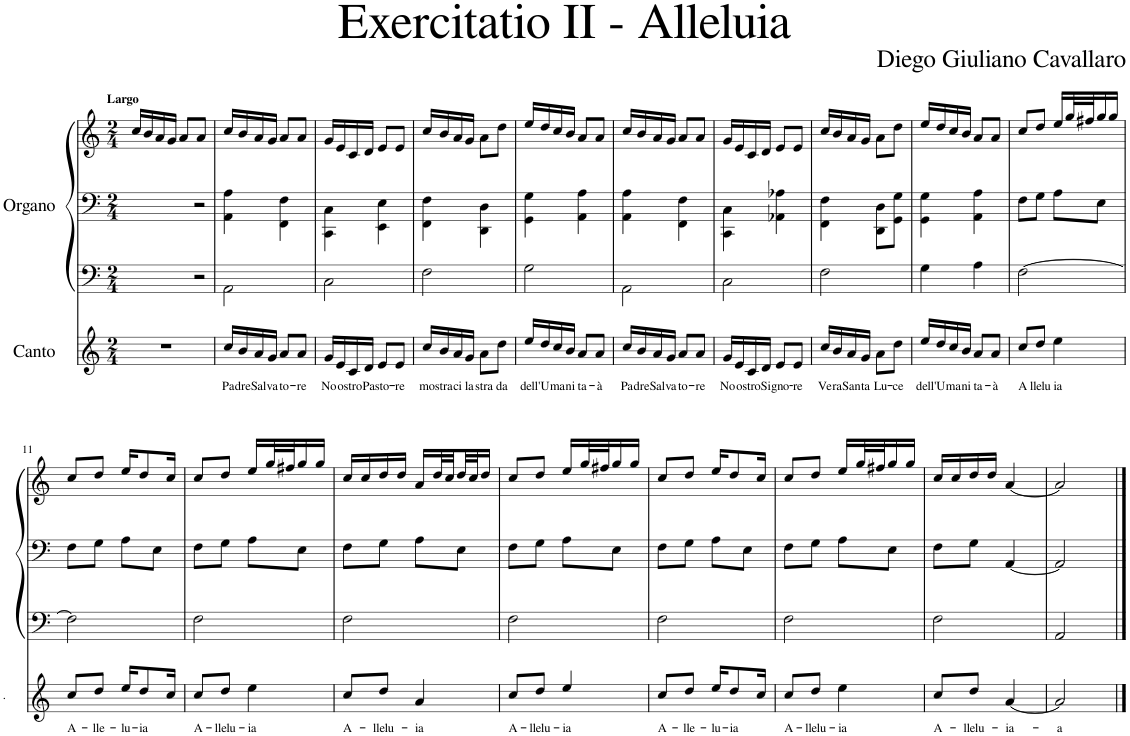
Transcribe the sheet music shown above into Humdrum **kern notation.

**kern	**text	**kern	**kern	**kern
*part2	*part2	*part1	*part1	*part1
*staff4	*staff4	*staff3	*staff2	*staff1
*I"Canto	*	*I"Organo	*	*
*clefG2	*	*clefF4	*clefF4	*clefG2
*k[]	*	*k[]	*k[]	*k[]
*M2/4	*	*M2/4	*M2/4	*M2/4
=1	=1	=1	=1	=1
!	!	!	!	!LO:TX:a:B:t=Largo
2r	.	2r	2r	16cc/LL
.	.	.	.	16b/
.	.	.	.	16a/
.	.	.	.	16g/JJ
.	.	.	.	8a/L
.	.	.	.	8a/J
=2	=2	=2	=2	=2
!	!LO:LY:b	!	!	!
16cc/LL	Pa-	2AA\	4AA\ 4A\	16cc/LL
!	!LO:LY:b	!	!	!
16b/	-dre	.	.	16b/
!	!LO:LY:b	!	!	!
16a/	Sal-	.	.	16a/
!	!LO:LY:b	!	!	!
16g/JJ	-va-	.	.	16g/JJ
!	!LO:LY:b	!	!	!
8a/L	-to-	.	4FF\ 4F\	8a/L
!	!LO:LY:b	!	!	!
8a/J	-re	.	.	8a/J
=3	=3	=3	=3	=3
!	!LO:LY:b	!	!	!
16g/LL	No-	2C\	4CC\ 4C\	16g/LL
!	!LO:LY:b	!	!	!
16e/	-o-	.	.	16e/
!	!LO:LY:b	!	!	!
16c/	-stro	.	.	16c/
!	!LO:LY:b	!	!	!
16d/JJ	Pa-	.	.	16d/JJ
!	!LO:LY:b	!	!	!
8e/L	sto-	.	4EE\ 4E\	8e/L
!	!LO:LY:b	!	!	!
8e/J	-re	.	.	8e/J
=4	=4	=4	=4	=4
!	!LO:LY:b	!	!	!
16cc/LL	mo-	2F\	4FF\ 4F\	16cc/LL
!	!LO:LY:b	!	!	!
16b/	-stra	.	.	16b/
!	!LO:LY:b	!	!	!
16a/	ci-	.	.	16a/
!	!LO:LY:b	!	!	!
16g/JJ	-la	.	.	16g/JJ
!	!LO:LY:b	!	!	!
8a\L	stra-	.	4DD\ 4D\	8a\L
!	!LO:LY:b	!	!	!
8dd\J	-da	.	.	8dd\J
=5	=5	=5	=5	=5
!	!LO:LY:b	!	!	!
16ee/LL	dell'	2G\	4GG\ 4G\	16ee/LL
!	!LO:LY:b	!	!	!
16dd/	U-	.	.	16dd/
!	!LO:LY:b	!	!	!
16cc/	ma-	.	.	16cc/
!	!LO:LY:b	!	!	!
16b/JJ	-ni	.	.	16b/JJ
!	!LO:LY:b	!	!	!
8a/L	ta-	.	4AA\ 4A\	8a/L
!	!LO:LY:b	!	!	!
8a/J	-à	.	.	8a/J
=6	=6	=6	=6	=6
!	!LO:LY:b	!	!	!
16cc/LL	Pa-	2AA\	4AA\ 4A\	16cc/LL
!	!LO:LY:b	!	!	!
16b/	-dre	.	.	16b/
!	!LO:LY:b	!	!	!
16a/	Sal-	.	.	16a/
!	!LO:LY:b	!	!	!
16g/JJ	-va-	.	.	16g/JJ
!	!LO:LY:b	!	!	!
8a/L	-to-	.	4FF\ 4F\	8a/L
!	!LO:LY:b	!	!	!
8a/J	-re	.	.	8a/J
=7	=7	=7	=7	=7
!	!LO:LY:b	!	!	!
16g/LL	No-	2C\	4CC\ 4C\	16g/LL
!	!LO:LY:b	!	!	!
16e/	-o-	.	.	16e/
!	!LO:LY:b	!	!	!
16c/	-stro	.	.	16c/
!	!LO:LY:b	!	!	!
16d/JJ	Si-	.	.	16d/JJ
!	!LO:LY:b	!	!	!
8e/L	gno-	.	4AA-X\ 4A-X\	8e/L
!	!LO:LY:b	!	!	!
8e/J	-re	.	.	8e/J
=8	=8	=8	=8	=8
!	!LO:LY:b	!	!	!
16cc/LL	Ve-	2F\	4FF\ 4F\	16cc/LL
!	!LO:LY:b	!	!	!
16b/	-ra	.	.	16b/
!	!LO:LY:b	!	!	!
16a/	San-	.	.	16a/
!	!LO:LY:b	!	!	!
16g/JJ	-ta	.	.	16g/JJ
!	!LO:LY:b	!	!	!
8a\L	Lu-	.	8DD\ 8D\L	8a\L
!	!LO:LY:b	!	!	!
8dd\J	-ce	.	8GG\ 8G\J	8dd\J
=9	=9	=9	=9	=9
!	!LO:LY:b	!	!	!
16ee/LL	dell'	4G\	4GG\ 4G\	16ee/LL
!	!LO:LY:b	!	!	!
16dd/	U-	.	.	16dd/
!	!LO:LY:b	!	!	!
16cc/	ma-	.	.	16cc/
!	!LO:LY:b	!	!	!
16b/JJ	-ni	.	.	16b/JJ
!	!LO:LY:b	!	!	!
8a/L	ta-	4A\	4AA\ 4A\	8a/L
!	!LO:LY:b	!	!	!
8a/J	-à	.	.	8a/J
=10	=10	=10	=10	=10
!	!LO:LY:b	!	!	!
8cc/L	A-	[2F\	8F\L	8cc/L
!	!LO:LY:b	!	!	!
8dd/J	-llelu-	.	8G\J	8dd/J
!	!LO:LY:b	!	!	!
4ee\	-ia	.	8A\L	16ee/LL
.	.	.	.	32gg/L
.	.	.	.	32ff#X/J
.	.	.	8E\J	16gg/
.	.	.	.	16gg/JJ
!!LO:LB:g=z
=11	=11	=11	=11	=11
!	!LO:LY:b	!	!	!
8cc/L	A-	2F\]	8F\L	8cc/L
!	!LO:LY:b	!	!	!
8dd/J	-lle-	.	8G\J	8dd/J
!	!LO:LY:b	!	!	!
16ee/KL	-lu-	.	8A\L	16ee/KL
!	!LO:LY:b	!	!	!
8dd/	-ia	.	.	8dd/
.	.	.	8E\J	.
16cc/Jk	.	.	.	16cc/Jk
=12	=12	=12	=12	=12
!	!LO:LY:b	!	!	!
8cc/L	A-	2F\	8F\L	8cc/L
!	!LO:LY:b	!	!	!
8dd/J	-llelu-	.	8G\J	8dd/J
!	!LO:LY:b	!	!	!
4ee\	-ia	.	8A\L	16ee/LL
.	.	.	.	32gg/L
.	.	.	.	32ff#X/J
.	.	.	8E\J	16gg/
.	.	.	.	16gg/JJ
=13	=13	=13	=13	=13
!	!LO:LY:b	!	!	!
8cc/L	A-	2F\	8F\L	16cc/LL
.	.	.	.	16cc/
!	!LO:LY:b	!	!	!
8dd/J	-llelu-	.	8G\J	16dd/
.	.	.	.	16dd/JJ
!	!LO:LY:b	!	!	!
4a/	-ia	.	8A\L	16a/LL
.	.	.	.	32dd/L
.	.	.	.	32cc/
.	.	.	8E\J	32dd/
.	.	.	.	32cc/J
.	.	.	.	16dd/JJ
=14	=14	=14	=14	=14
!	!LO:LY:b	!	!	!
8cc/L	A-	2F\	8F\L	8cc/L
!	!LO:LY:b	!	!	!
8dd/J	-llelu-	.	8G\J	8dd/J
!	!LO:LY:b	!	!	!
4ee/	-ia	.	8A\L	16ee/LL
.	.	.	.	32gg/L
.	.	.	.	32ff#X/J
.	.	.	8E\J	16gg/
.	.	.	.	16gg/JJ
=15	=15	=15	=15	=15
!	!LO:LY:b	!	!	!
8cc/L	A-	2F\	8F\L	8cc/L
!	!LO:LY:b	!	!	!
8dd/J	-lle-	.	8G\J	8dd/J
!	!LO:LY:b	!	!	!
16ee/KL	-lu-	.	8A\L	16ee/KL
!	!LO:LY:b	!	!	!
8dd/	-ia	.	.	8dd/
.	.	.	8E\J	.
16cc/Jk	.	.	.	16cc/Jk
=16	=16	=16	=16	=16
!	!LO:LY:b	!	!	!
8cc/L	A-	2F\	8F\L	8cc/L
!	!LO:LY:b	!	!	!
8dd/J	-llelu-	.	8G\J	8dd/J
!	!LO:LY:b	!	!	!
4ee\	-ia	.	8A\L	16ee/LL
.	.	.	.	32gg/L
.	.	.	.	32ff#X/J
.	.	.	8E\J	16gg/
.	.	.	.	16gg/JJ
=17	=17	=17	=17	=17
!	!LO:LY:b	!	!	!
8cc/L	A-	2F\	8F\L	16cc/LL
.	.	.	.	16cc/
!	!LO:LY:b	!	!	!
8dd/J	-llelu-	.	8G\J	16dd/
.	.	.	.	16dd/JJ
!	!LO:LY:b	!	!	!
[4a/	-ia-	.	[4AA/	[4a/
=18	=18	=18	=18	=18
!	!LO:LY:b	!	!	!
2a/]	-a	2AA/	2AA/]	2a/]
==	==	==	==	==
*-	*-	*-	*-	*-
